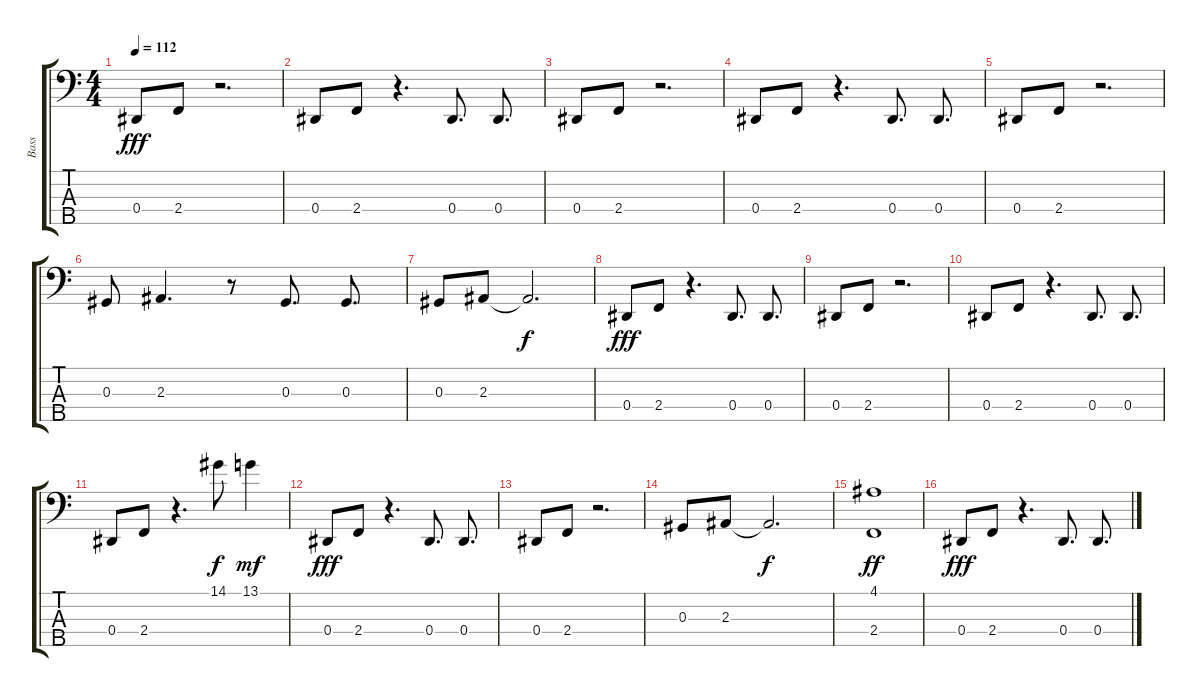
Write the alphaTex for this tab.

\track ("Bass" "Bass") {instrument electricbassfinger}
\staff {score tabs}
\tuning (Gb2 Db2 Ab1 Eb1 Bb0) {hide}
\ts (4 4)
\tempo 112
\clef f4
\ks c
0.4.8{dy fff} 2.4.8 r.2{d} |
0.4.8 2.4.8 r.4{d} 0.4.8{d} 0.4.8{d} |
0.4.8 2.4.8 r.2{d} |
0.4.8 2.4.8 r.4{d} 0.4.8{d} 0.4.8{d} |
0.4.8 2.4.8 r.2{d} |
0.3.8 2.3.4{d} r.8 0.3.8{d} 0.3.8{d} |
0.3.8 2.3.8 2.3{t}.2{d dy f} |
0.4.8{dy fff} 2.4.8 r.4{d} 0.4.8{d} 0.4.8{d} |
0.4.8 2.4.8 r.2{d} |
0.4.8 2.4.8 r.4{d} 0.4.8{d} 0.4.8{d} |
0.4.8 2.4.8 r.4{d} 14.1.8{dy f} 13.1.4{dy mf} |
0.4.8{dy fff} 2.4.8 r.4{d} 0.4.8{d} 0.4.8{d} |
0.4.8 2.4.8 r.2{d} |
0.3.8 2.3.8 2.3{t}.2{d dy f} |
(4.1 2.4).1{dy ff} |
0.4.8{dy fff} 2.4.8 r.4{d} 0.4.8{d} 0.4.8{d}
